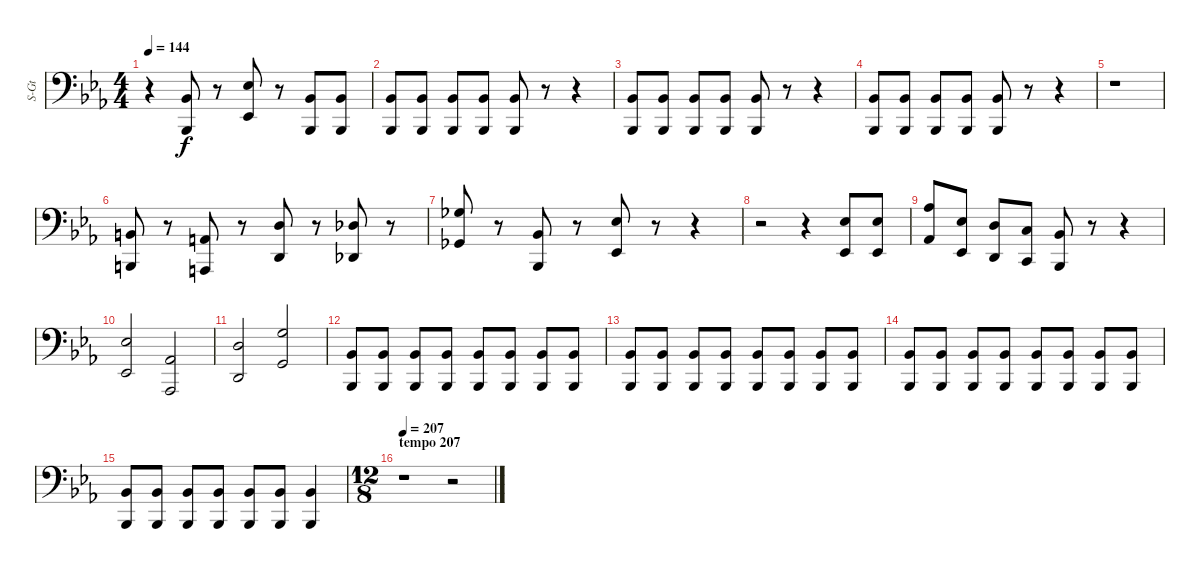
\bracketExtendMode groupsimilarinstruments
\otherSystemsTrackNameOrientation horizontal
\track ("Piano (LH) (Print)" "S-Gt") {mute instrument brightacousticpiano}
\staff {score}
\tuning (F2 C2 F1 C1 F0 C0)
\displaytranspose 12
\ts (4 4)
\tempo 144
\clef f4
\ks eb
r.4{dy f beam Down} (5.3{acc b} 5.5{acc b}).8{beam Up} r.8{beam Up} (3.2{acc b} 3.4{acc b}).8{beam Up} r.8{beam Up} (5.3{acc b} 5.5{acc b}).8{beam Up} (5.3{acc b} 5.5{acc b}).8{beam Up} |
(5.3{acc b} 5.5{acc b}).8{beam Up} (5.3{acc b} 5.5{acc b}).8{beam Up} (5.3{acc b} 5.5{acc b}).8{beam Up} (5.3{acc b} 5.5{acc b}).8{beam Up} (5.3{acc b} 5.5{acc b}).8{beam Up} r.8{beam Up} r.4{beam Up} |
(5.3{acc b} 5.5{acc b}).8{beam Up} (5.3{acc b} 5.5{acc b}).8{beam Up} (5.3{acc b} 5.5{acc b}).8{beam Up} (5.3{acc b} 5.5{acc b}).8{beam Up} (5.3{acc b} 5.5{acc b}).8{beam Up} r.8{beam Up} r.4{beam Up} |
(5.3{acc b} 5.5{acc b}).8{beam Up} (5.3{acc b} 5.5{acc b}).8{beam Up} (5.3{acc b} 5.5{acc b}).8{beam Up} (5.3{acc b} 5.5{acc b}).8{beam Up} (5.3{acc b} 5.5{acc b}).8{beam Up} r.8{beam Up} r.4{beam Up} |
r.1{beam Down} |
(6.3{acc forcenatural} 6.5{acc forcenatural}).8{beam Up} r.8{beam Up} (4.3{acc forcenatural} 4.5{acc forcenatural}).8{beam Up} r.8{beam Up} (2.2{acc forcenatural} 2.4{acc forcenatural}).8{beam Up} r.8{beam Up} (1.2{acc b} 1.4{acc b}).8{beam Up} r.8{beam Up} |
(1.1{acc b} 1.3{acc b}).8{beam Up} r.8{beam Up} (5.3{acc b} 5.5{acc b}).8{beam Up} r.8{beam Up} (3.2{acc b} 3.4{acc b}).8{beam Up} r.8{beam Up} r.4{beam Up} |
r.2{beam Down} r.4{beam Down} (3.2{acc b} 3.4{acc b}).8{beam Up} (3.2{acc b} 3.4{acc b}).8{beam Up} |
(3.1{acc b} 3.3{acc b}).8{beam Up} (3.2{acc b} 3.4{acc b}).8{beam Up} (2.2{acc forcenatural} 2.4{acc forcenatural}).8{beam Up} (0.2{acc forcenatural} 0.4{acc forcenatural}).8{beam Up} (5.3{acc b} 5.5{acc b}).8{beam Up} r.8{beam Up} r.4{beam Up} |
(3.2{acc b} 3.4{acc b}).2{beam Up} (3.3{acc b} 3.5{acc b}).2{beam Up} |
(2.2{acc forcenatural} 2.4{acc forcenatural}).2{beam Up} (2.1{acc forcenatural} 2.3{acc forcenatural}).2{beam Up} |
(5.3{acc b} 5.5{acc b}).8{beam Up} (5.3{acc b} 5.5{acc b}).8{beam Up} (5.3{acc b} 5.5{acc b}).8{beam Up} (5.3{acc b} 5.5{acc b}).8{beam Up} (5.3{acc b} 5.5{acc b}).8{beam Up} (5.3{acc b} 5.5{acc b}).8{beam Up} (5.3{acc b} 5.5{acc b}).8{beam Up} (5.3{acc b} 5.5{acc b}).8{beam Up} |
(5.3{acc b} 5.5{acc b}).8{beam Up} (5.3{acc b} 5.5{acc b}).8{beam Up} (5.3{acc b} 5.5{acc b}).8{beam Up} (5.3{acc b} 5.5{acc b}).8{beam Up} (5.3{acc b} 5.5{acc b}).8{beam Up} (5.3{acc b} 5.5{acc b}).8{beam Up} (5.3{acc b} 5.5{acc b}).8{beam Up} (5.3{acc b} 5.5{acc b}).8{beam Up} |
(5.3{acc b} 5.5{acc b}).8{beam Up} (5.3{acc b} 5.5{acc b}).8{beam Up} (5.3{acc b} 5.5{acc b}).8{beam Up} (5.3{acc b} 5.5{acc b}).8{beam Up} (5.3{acc b} 5.5{acc b}).8{beam Up} (5.3{acc b} 5.5{acc b}).8{beam Up} (5.3{acc b} 5.5{acc b}).8{beam Up} (5.3{acc b} 5.5{acc b}).8{beam Up} |
(5.3{acc b} 5.5{acc b}).8{beam Up} (5.3{acc b} 5.5{acc b}).8{beam Up} (5.3{acc b} 5.5{acc b}).8{beam Up} (5.3{acc b} 5.5{acc b}).8{beam Up} (5.3{acc b} 5.5{acc b}).8{beam Up} (5.3{acc b} 5.5{acc b}).8{beam Up} (5.3{acc b} 5.5{acc b}).4{beam Up} |
\ts (12 8)
\section ("" "tempo 207")
\tempo 207
r.1{beam Down} r.2{beam Down}
